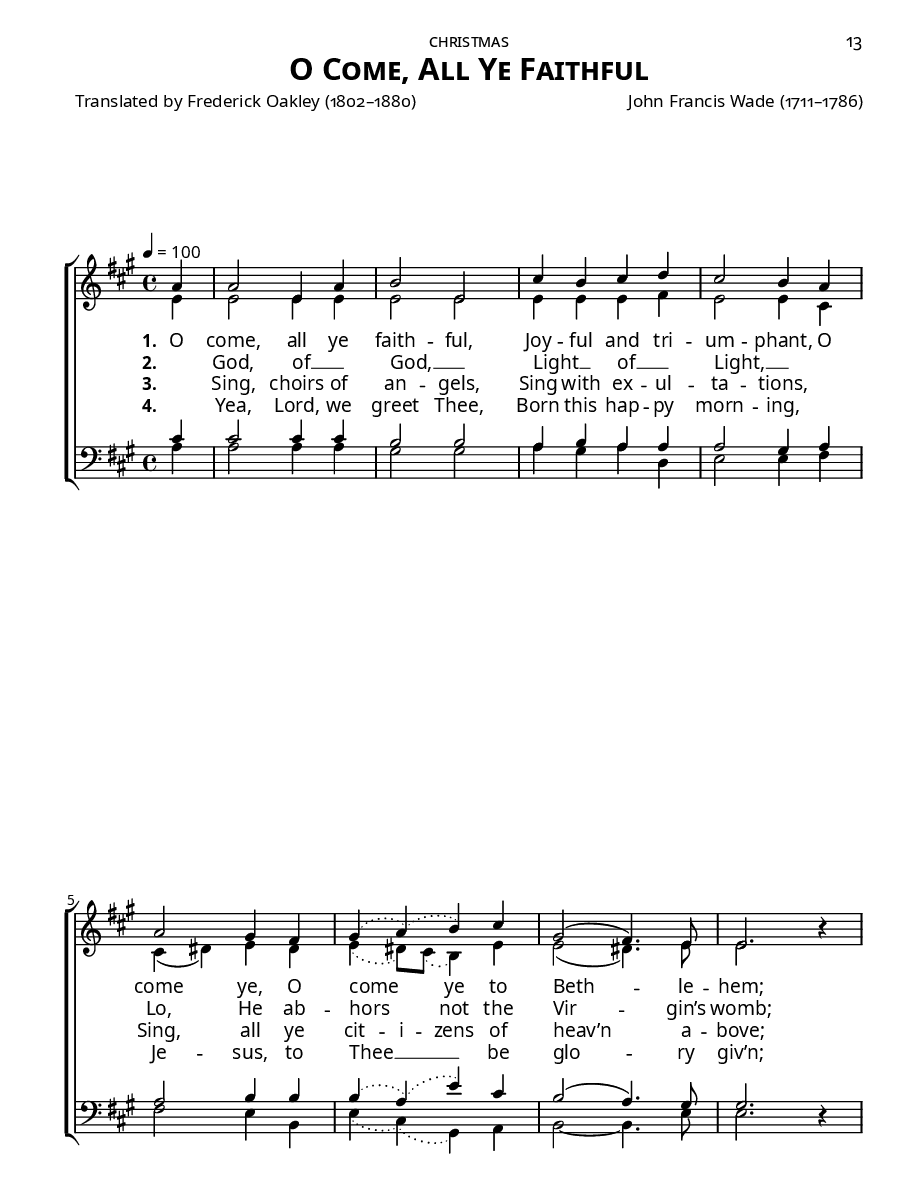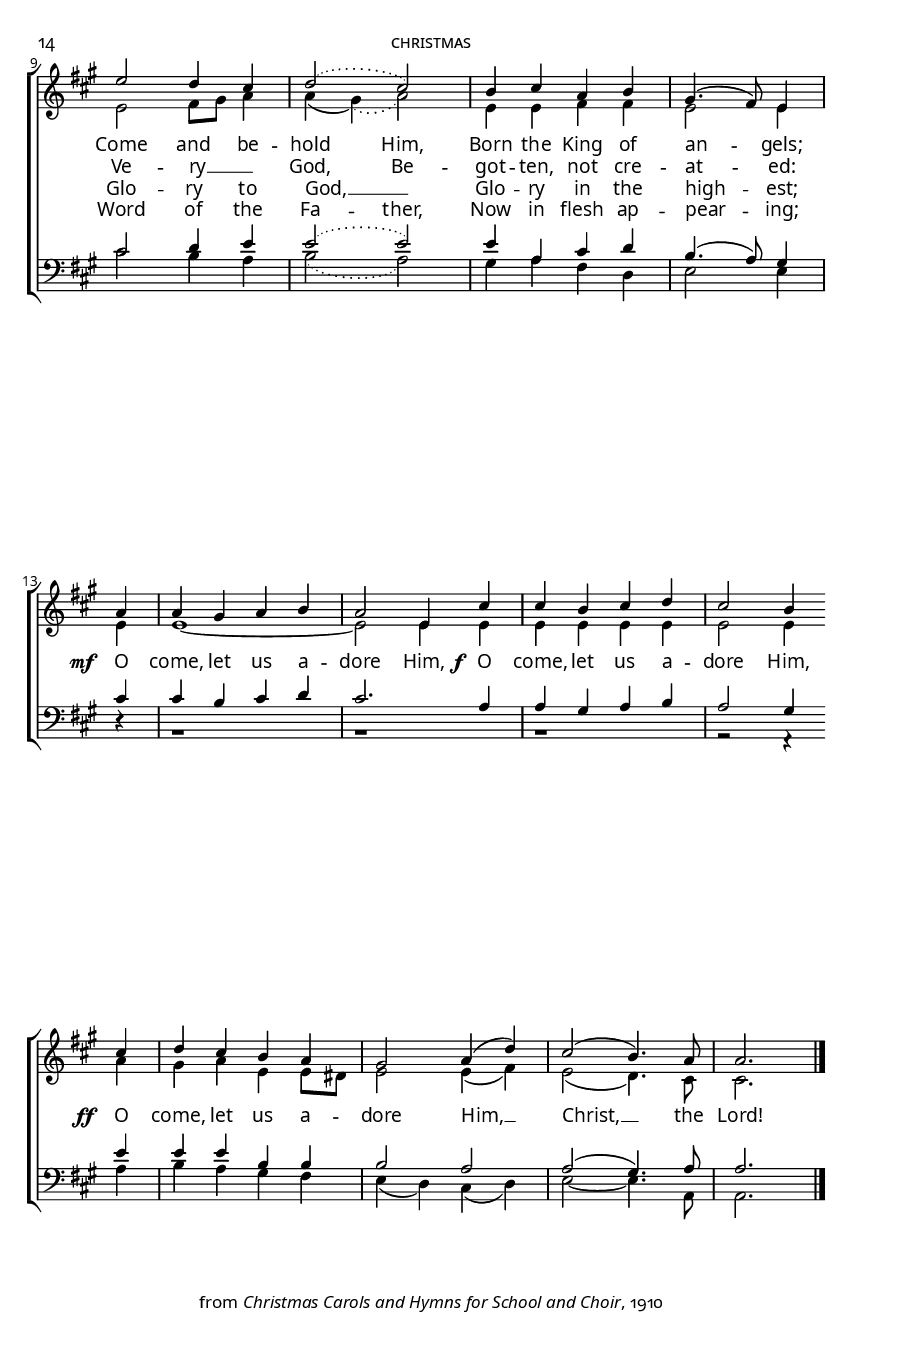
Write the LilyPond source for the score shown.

\version "2.14.2"
\include "util.ly"
\header {
  title = \markup{\override #'(font-name . "Garamond Premier Pro Semibold"){ \abs-fontsize #15 \smallCapsOldStyle"O Come, All Ye Faithful"}}
  poet = \markup\oldStyleNum"Translated by Frederick Oakley (1802–1880)"
  composer = \markup\oldStyleNum"John Francis Wade (1711–1786)"
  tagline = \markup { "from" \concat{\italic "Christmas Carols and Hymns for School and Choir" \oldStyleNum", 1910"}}
}
\paper {
  paper-height = 9\in
  paper-width = 6\in
  indent = 0\in
  %system-system-spacing = #'((basic-distance . 10) (padding . 0))
  %system-system-spacing =
  %  #'((basic-distance . 0)
  %     (minimum-distance . 0)
  %     (padding . -10)
  %     (stretchability . 100))
  ragged-last-bottom = ##f
  ragged-bottom = ##f
  two-sided = ##t
  inner-margin = 0.5\in
  outer-margin = 0.25\in
  top-margin = 0.25\in
  bottom-margin = 0.25\in
  first-page-number = #013
  print-first-page-number = ##t
  headerLine = \markup{\override #'(font-name . "Garamond Premier Pro") \smallCapsOldStyle"christmas"}
  oddHeaderMarkup = \markup\fill-line{
     \override #'(font-name . "Garamond Premier Pro")\abs-fontsize #8.5
     \combine 
        \fill-line{"" \on-the-fly #print-page-number-check-first
        \oldStylePageNum""
        }
        \fill-line{\headerLine}
  }
  evenHeaderMarkup = \markup {
     \override #'(font-name . "Garamond Premier Pro")\abs-fontsize #8.5
     \combine
        \on-the-fly #print-page-number-check-first
        \oldStylePageNum""
        \fill-line{\headerLine}
  }
}
#(set-global-staff-size 15) \paper{ #(define fonts (make-pango-font-tree "GoudyOlSt BT" "Garamond Premier Pro" "Garamond Premier Pro" (/ 15 20))) }
global = {
  \key a \major
  \time 4/4
  \autoBeamOff
  \override DynamicLineSpanner #'staff-padding = #0.0
  \override DynamicLineSpanner #'Y-extent = #'(-0.5 . 1.5)
}

sopMusic = \relative c'' {
  \tempo 4 = 100
  \partial 4 a4 |
  a2 e4 a |
  b2 e, |
  cis'4 b cis d |
  \slurDotted cis2 b4 \bar"" a |
  a2 gis4 fis |
  
  gis( a)( b) cis |
  \slurSolid gis2( fis4.) e8 |
  e2. b'4\rest |
  e2 d4 cis |
  \slurDotted d2( cis) |
  b4 cis a b |
  \slurSolid \partial 4*3 gis4.( fis8) e4 | \break
  
  \partial 4 a4 |
  a gis a b |
  a2 e4 cis'4 |
  cis b cis d |
  cis2 b4 \bar""\break cis |
  
  d cis b a |
  gis2 a4( d) |
  cis2( b4.) a8) |
  \partial 4*3 a2. \bar "|."
}
sopWords = \lyricmode {
  
}

altoMusic = \relative c' {
  \partial 4 e4 |
  e2 e4 e |
  e2 e |
  e4 e e fis |
  e2 e4 cis |
  cis( dis) e dis |
  
  \slurDotted e( dis8[) cis]( b4) e |
  \slurSolid e2( dis4.) e8 |
  e2. s4 |
  e2 fis8[ gis] a4 |
  a( \slurDotted gis)( a2) |
  e4 e fis fis |
  \slurSolid \partial 4*3 e2 e4 |
  
  e4 |
  e1~ |
  e2 e4 e |
  e e e e |
  e2 e4 a |
  
  gis a e e8[ dis] |
  e2 e4( fis) |
  e2( d4.) cis8 |
  \partial 4*3 cis2. \bar "|."
}
altoWords = {
  \dropLyricsV
  \lyricmode {
    \set stanza = #"1. "
    \set ignoreMelismata = ##t
    O come, all ye faith -- ful, Joy -- ful and tri -- um -- phant, O come ye, O come _ ye to Beth -- _ le -- hem; Come and be -- hold Him, Born the King of an -- _ gels;
  }
  \set stanza = \markup\dynamic"mf  "
  \lyricmode {
    \unset ignoreMelismata
    O come, let us a -- dore Him,
  }
  \set stanza = \markup\dynamic" f "
  \lyricmode {
    O come, let us a -- dore Him,
  }
  \set stanza = \markup\dynamic"ff  "
  \lyricmode {
    \raiseLyrics
    O come, let us a -- dore Him, __ Christ, __ the Lord!
  }
}
altoWordsII = \lyricmode {
  \dropLyricsV
  \set stanza = #"2. "
  \set ignoreMelismata = ##t
  _ God, of __ _ God, __ _
  Light __ _ of __ _ Light, __ _ ""
  Lo, He ab -- hors _ not the Vir -- _ gin’s womb;
  Ve -- ry __ _ God,
  Be -- got -- ten, not cre -- at -- _ ed:
}
altoWordsIII = \lyricmode {
  \dropLyricsV
  \set stanza = #"3. "
  \set ignoreMelismata = ##t
  _ Sing, choirs of an -- gels, Sing with ex -- ul -- ta -- tions, ""
  Sing, all ye cit -- i -- zens of heav’n _ a -- bove;
  Glo -- ry to God, __ _ Glo -- ry in the high -- _ est;
}
altoWordsIV = \lyricmode {
  \dropLyricsV
  \set stanza = #"4. "
  \set ignoreMelismata = ##t
  _ Yea, Lord, we greet Thee, Born this hap -- py morn -- ing, ""
  Je -- sus, to Thee __ _ _ be glo -- _ ry giv’n;
  Word of the Fa -- ther, Now in flesh ap -- pear -- _ ing;
}

tenorMusic = \relative c' {
  \partial 4 cis4 |
  cis2 cis4 cis |
  b2 b |
  a4 b a a |
  \slurDotted a2 gis4 a |
  a2 b4 b |
  
  b( a)( e') cis |
  \slurSolid b2( a4.) gis8 |
  gis2. d4\rest |
  cis'2 d4 e |
  \slurDotted e2( e2) |
  e4 a, cis d |
  \slurSolid \partial 4*3 b4.( a8) gis4 |
  
  \partial 4 cis4 |
  cis b cis d |
  cis2. a4 |
  a gis a b |
  a2 gis4 e' |
  
  e e b b |
  b2 a |
  a( gis4.) a8 |
  \partial 4*3 a2. \bar "|."
}
tenorWords = \lyricmode {

}

bassMusic = \relative c' {
  \partial 4 a4 |
  a2 a4 a |
  gis2 gis |
  a4 gis a d, |
  \slurDotted e2 e4 fis |
  fis2 e4 b |
  
  e( cis)( gis) a |
  b2~b4. e8 |
  e2. s4 |
  cis'2 b4 a |
  b2( a2) |
  gis4 a fis d |
  \partial 4*3 e2 e4 |
  
  \slurSolid \partial 4 d\rest |
  g,1\rest |
  g1\rest |
  g1\rest |
  g2\rest f4\rest a'4 |
  
  b a gis fis |
  e( d) cis( d) |
  e2~e4. a,8 |
  \partial 4*3 a2. \bar "|."
}
bassWords = \lyricmode {

}

\score {
  <<
   \new ChoirStaff <<
%    \new Lyrics = sopranos \with { \override VerticalAxisGroup #'nonstaff-relatedstaff-spacing = #'((basic-distance . 1)) }
    \new Staff = women <<
      \new Voice = "sopranos" { \voiceOne << \global \sopMusic >> }
      \new Voice = "altos" { \voiceTwo << \global \altoMusic >> }
    >>
    \new Lyrics \with { alignAboveContext = #"women" \override VerticalAxisGroup #'nonstaff-relatedstaff-spacing = #'((basic-distance . 1))} \lyricsto "sopranos" \sopWords
    \new Lyrics = "altosIV"  \with { alignBelowContext = #"women" } \lyricsto "sopranos" \altoWordsIV
    \new Lyrics = "altosIII"  \with { alignBelowContext = #"women" } \lyricsto "sopranos" \altoWordsIII
    \new Lyrics = "altosII"  \with { alignBelowContext = #"women" } \lyricsto "sopranos" \altoWordsII
    \new Lyrics = "altos"  \with { alignBelowContext = #"women" } \lyricsto "sopranos" \altoWords
   \new Staff = men <<
      \clef bass
      \new Voice = "tenors" { \voiceOne << \global \tenorMusic >> }
      \new Voice = "basses" { \voiceTwo << \global \bassMusic >> }
    >>
    \new Lyrics \with { alignAboveContext = #"men" \override VerticalAxisGroup #'nonstaff-relatedstaff-spacing = #'((basic-distance . 1)) } \lyricsto "tenors" \tenorWords
    \new Lyrics \with { alignBelowContext = #"men" \override VerticalAxisGroup #'nonstaff-relatedstaff-spacing = #'((basic-distance . 1)) } \lyricsto "basses" \bassWords
  >>
%    \new PianoStaff << \new Staff { \new Voice { \pianoRH } } \new Staff { \clef "bass" \pianoLH } >>
  >>
  \layout {
    \context {
      \Score
      %\override SpacingSpanner #'base-shortest-duration = #(ly:make-moment 1 8)
      %\override SpacingSpanner #'common-shortest-duration = #(ly:make-moment 1 4)
    }
    \context {
      % Remove all empty staves
      % \Staff \RemoveEmptyStaves \override VerticalAxisGroup #'remove-first = ##t
    }
  }
  \midi {
    %\tempo 4 = 90
    \set Staff.midiInstrument = "flute"
  
    \context {
      \Voice
      \remove "Dynamic_performer"
    }
  }
}
